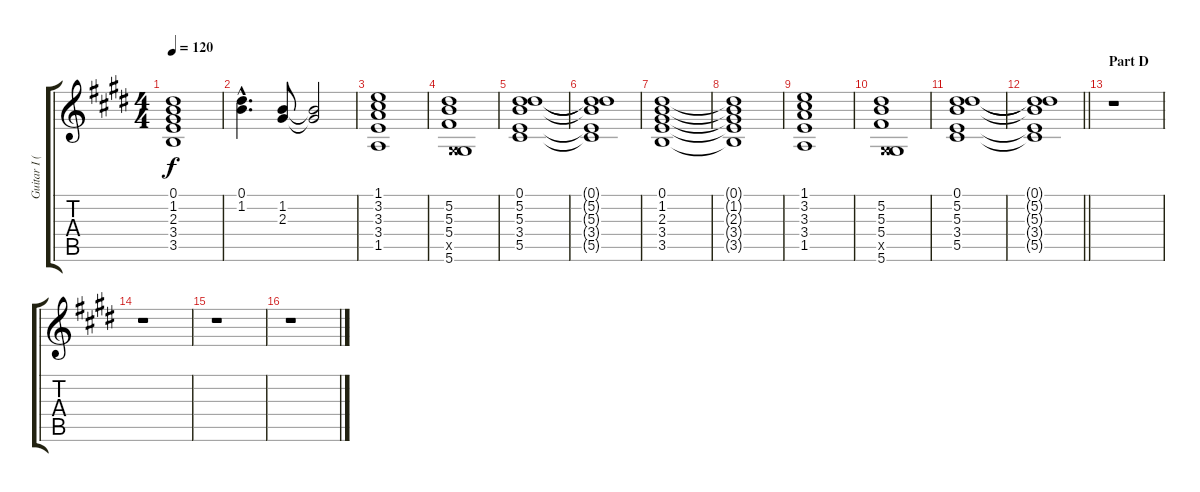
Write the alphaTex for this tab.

\track ("Guitar I (Sugizo)" "Guitar I (") {instrument distortionguitar}
\staff {score tabs}
\tuning (Eb4 Bb3 Gb3 Db3 Ab2 Eb2) {hide}
\ts (4 4)
\tempo 120
\clef g2
\ks e
(0.1 1.2 2.3 3.4 3.5).1{dy f} |
(0.1{hac} 1.2{hac}).4{d} (1.2 2.3).8 (1.2{t} 2.3{t}).2 |
(1.1 3.2 3.3 3.4 1.5).1 |
(5.2 5.3 5.4 0.5{x} 5.6).1 |
(0.1 5.2 5.3 3.4 5.5).1 |
(0.1{t} 5.2{t} 5.3{t} 3.4{t} 5.5{t}).1 |
(0.1 1.2 2.3 3.4 3.5).1 |
(0.1{t} 1.2{t} 2.3{t} 3.4{t} 3.5{t}).1 |
(1.1 3.2 3.3 3.4 1.5).1 |
(5.2 5.3 5.4 0.5{x} 5.6).1 |
(0.1 5.2 5.3 3.4 5.5).1 |
\barLineRight lightlight
(0.1{t} 5.2{t} 5.3{t} 3.4{t} 5.5{t}).1 |
\section ("" "Part D")
r.1 |
r.1 |
r.1 |
r.1
